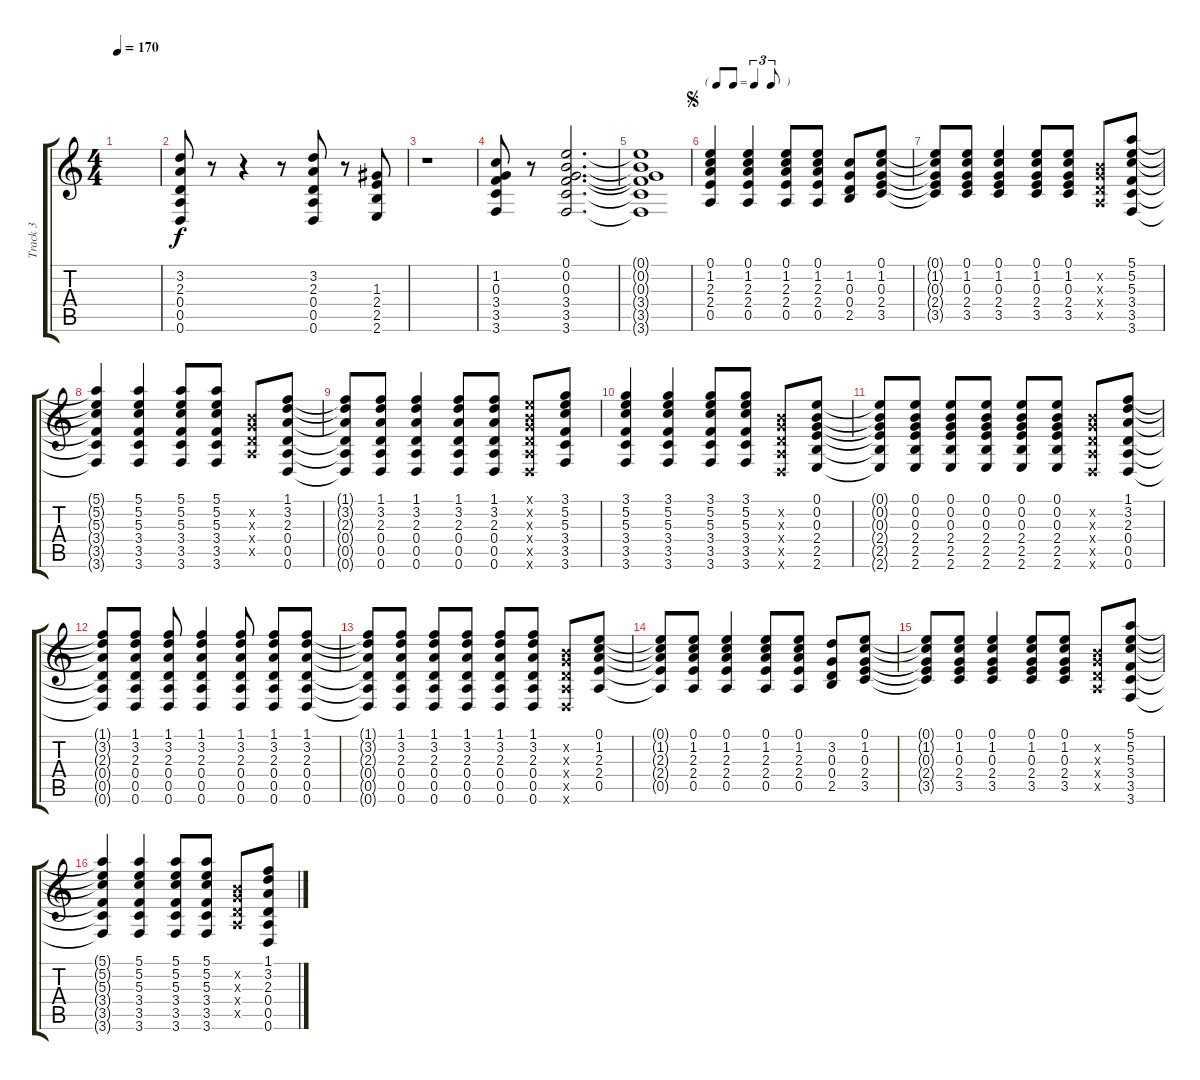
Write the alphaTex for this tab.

\track ("Track 3" "Track 3") {instrument electricguitarjazz}
\staff {score tabs}
\tuning (E4 B3 G3 D3 A2 D2) {hide}
\ts (4 4)
\tempo 170
\clef g2
\ks c
|
(3.2 2.3 0.4 0.5 0.6).8 r.8 r.4 r.8 (3.2 2.3 0.4 0.5 0.6).8 r.8 (1.3 2.4 2.5 2.6).8 |
r.1 |
(1.2 0.3 3.4 3.5 3.6).8 r.8 (0.1 0.2 0.3 3.4 3.5 3.6).2{d} |
(0.1{t} 0.2{t} 0.3{t} 3.4{t} 3.5{t} 3.6{t}).1 |
\tf triplet8th
\jump segno
(0.1 1.2 2.3 2.4 0.5).4 (0.1 1.2 2.3 2.4 0.5).4 (0.1 1.2 2.3 2.4 0.5).8 (0.1 1.2 2.3 2.4 0.5).8 (1.2 0.3 0.4 2.5).8 (0.1 1.2 0.3 2.4 3.5).8 |
(0.1{t} 1.2{t} 0.3{t} 2.4{t} 3.5{t}).8 (0.1 1.2 0.3 2.4 3.5).8 (0.1 1.2 0.3 2.4 3.5).4 (0.1 1.2 0.3 2.4 3.5).8 (0.1 1.2 0.3 2.4 3.5).8 (0.2{x} 0.3{x} 0.4{x} 0.5{x}).8 (5.1 5.2 5.3 3.4 3.5 3.6).8 |
(5.1{t} 5.2{t} 5.3{t} 3.4{t} 3.5{t} 3.6{t}).4 (5.1 5.2 5.3 3.4 3.5 3.6).4 (5.1 5.2 5.3 3.4 3.5 3.6).8 (5.1 5.2 5.3 3.4 3.5 3.6).8 (0.2{x} 0.3{x} 0.4{x} 0.5{x}).8 (1.1 3.2 2.3 0.4 0.5 0.6).8 |
(1.1{t} 3.2{t} 2.3{t} 0.4{t} 0.5{t} 0.6{t}).8 (1.1 3.2 2.3 0.4 0.5 0.6).8 (1.1 3.2 2.3 0.4 0.5 0.6).4 (1.1 3.2 2.3 0.4 0.5 0.6).8 (1.1 3.2 2.3 0.4 0.5 0.6).8 (0.1{x} 0.2{x} 0.3{x} 0.4{x} 0.5{x} 0.6{x}).8 (3.1 5.2 5.3 3.4 3.5 3.6).8 |
(3.1 5.2 5.3 3.4 3.5 3.6).4 (3.1 5.2 5.3 3.4 3.5 3.6).4 (3.1 5.2 5.3 3.4 3.5 3.6).8 (3.1 5.2 5.3 3.4 3.5 3.6).8 (0.2{x} 0.3{x} 0.4{x} 0.5{x} 0.6{x}).8 (0.1 0.2 0.3 2.4 2.5 2.6).8 |
(0.1{t} 0.2{t} 0.3{t} 2.4{t} 2.5{t} 2.6{t}).8 (0.1 0.2 0.3 2.4 2.5 2.6).8 (0.1 0.2 0.3 2.4 2.5 2.6).8 (0.1 0.2 0.3 2.4 2.5 2.6).8 (0.1 0.2 0.3 2.4 2.5 2.6).8 (0.1 0.2 0.3 2.4 2.5 2.6).8 (0.2{x} 0.3{x} 0.4{x} 0.5{x} 0.6{x}).8 (1.1 3.2 2.3 0.4 0.5 0.6).8 |
(1.1{t} 3.2{t} 2.3{t} 0.4{t} 0.5{t} 0.6{t}).8 (1.1 3.2 2.3 0.4 0.5 0.6).8 (1.1 3.2 2.3 0.4 0.5 0.6).8 (1.1 3.2 2.3 0.4 0.5 0.6).4 (1.1 3.2 2.3 0.4 0.5 0.6).8 (1.1 3.2 2.3 0.4 0.5 0.6).8 (1.1 3.2 2.3 0.4 0.5 0.6).8 |
(1.1{t} 3.2{t} 2.3{t} 0.4{t} 0.5{t} 0.6{t}).8 (1.1 3.2 2.3 0.4 0.5 0.6).8 (1.1 3.2 2.3 0.4 0.5 0.6).8 (1.1 3.2 2.3 0.4 0.5 0.6).8 (1.1 3.2 2.3 0.4 0.5 0.6).8 (1.1 3.2 2.3 0.4 0.5 0.6).8 (0.2{x} 0.3{x} 0.4{x} 0.5{x} 0.6{x}).8 (0.1 1.2 2.3 2.4 0.5).8 |
(0.1{t} 1.2{t} 2.3{t} 2.4{t} 0.5{t}).8 (0.1 1.2 2.3 2.4 0.5).8 (0.1 1.2 2.3 2.4 0.5).4 (0.1 1.2 2.3 2.4 0.5).8 (0.1 1.2 2.3 2.4 0.5).8 (3.2 0.3 0.4 2.5).8 (0.1 1.2 0.3 2.4 3.5).8 |
(0.1{t} 1.2{t} 0.3{t} 2.4{t} 3.5{t}).8 (0.1 1.2 0.3 2.4 3.5).8 (0.1 1.2 0.3 2.4 3.5).4 (0.1 1.2 0.3 2.4 3.5).8 (0.1 1.2 0.3 2.4 3.5).8 (0.2{x} 0.3{x} 0.4{x} 0.5{x}).8 (5.1 5.2 5.3 3.4 3.5 3.6).8 |
(5.1{t} 5.2{t} 5.3{t} 3.4{t} 3.5{t} 3.6{t}).4 (5.1 5.2 5.3 3.4 3.5 3.6).4 (5.1 5.2 5.3 3.4 3.5 3.6).8 (5.1 5.2 5.3 3.4 3.5 3.6).8 (0.2{x} 0.3{x} 0.4{x} 0.5{x}).8 (1.1 3.2 2.3 0.4 0.5 0.6).8
